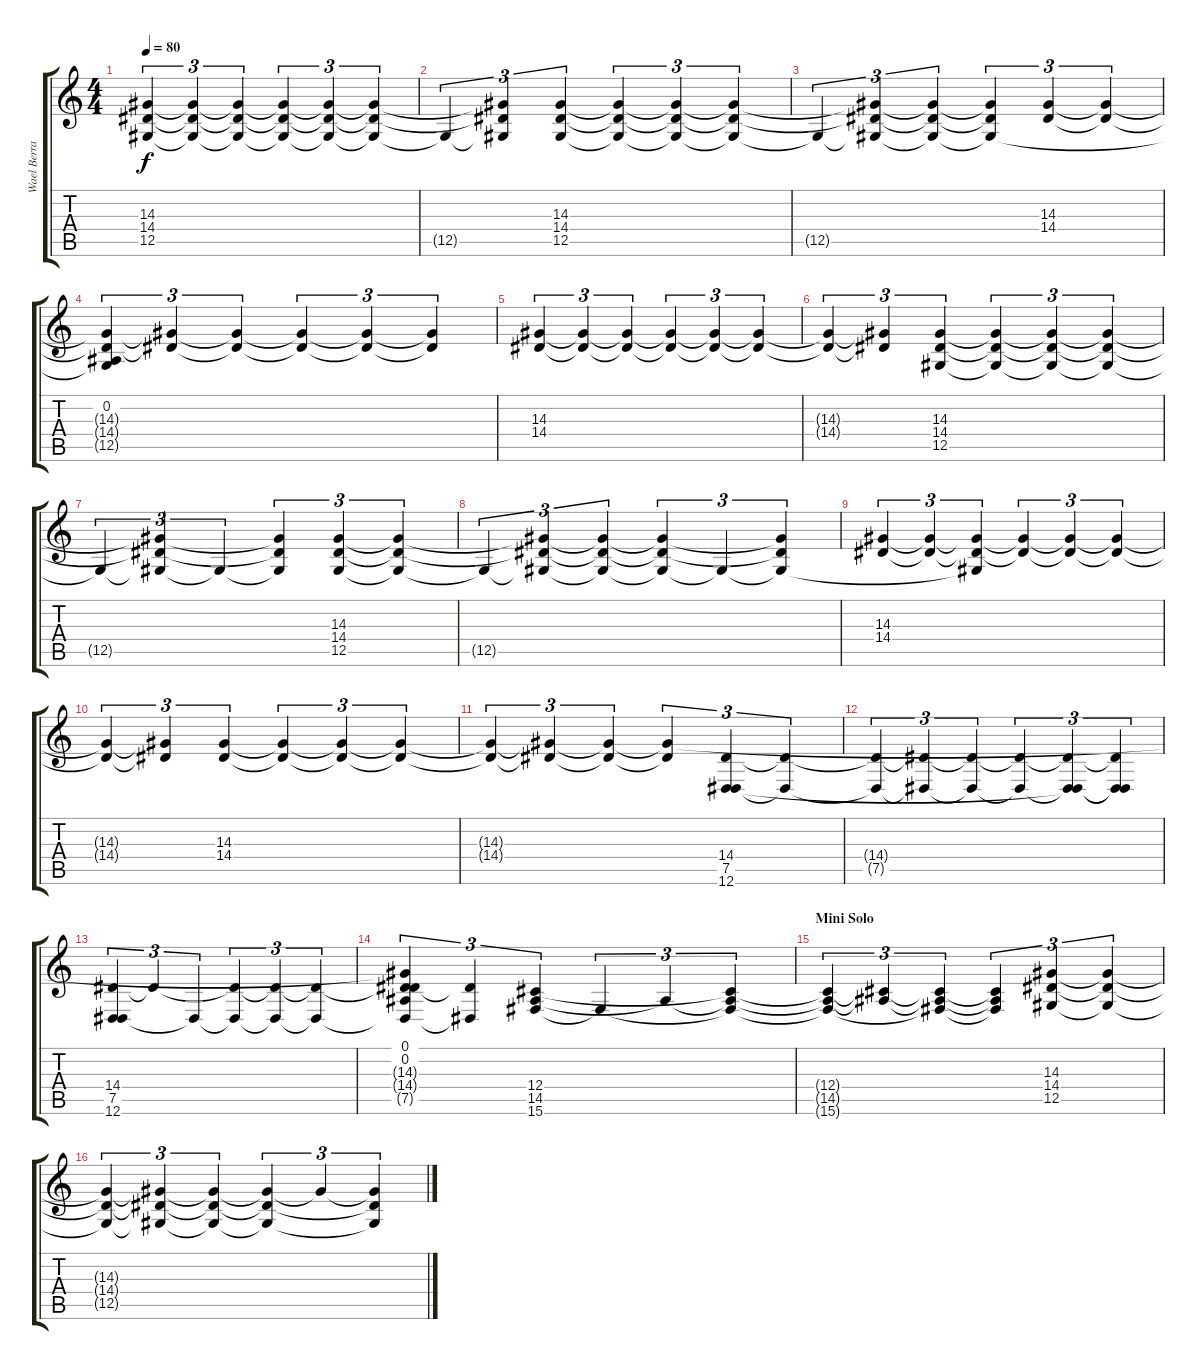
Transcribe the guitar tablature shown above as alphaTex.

\track ("Wael Berrais" "Wael Berra") {instrument stringensemble1}
\staff {score tabs}
\tuning (Eb4 Bb3 Gb3 Db3 Ab2 Eb2) {hide}
\ts (4 4)
\tempo 80
\clef g2
\ks c
(14.3 14.4 12.5).4{tu (3 2) dy f} (14.3{t} 14.4{t} 12.5{t}).4{tu (3 2)} (14.3{t} 14.4{t} 12.5{t}).4{tu (3 2)} (14.3{t} 14.4{t} 12.5{t}).4{tu (3 2)} (14.3{t} 14.4{t} 12.5{t}).4{tu (3 2)} (14.3{t} 14.4{t} 12.5{t}).4{tu (3 2)} |
12.5{t}.4{tu (3 2)} (14.3{t} 14.4{t} 12.5{t}).4{tu (3 2)} (14.3 14.4 12.5).4{tu (3 2)} (14.3{t} 14.4{t} 12.5{t}).4{tu (3 2)} (14.3{t} 14.4{t} 12.5{t}).4{tu (3 2)} (14.3{t} 14.4{t} 12.5{t}).4{tu (3 2)} |
12.5{t}.4{tu (3 2)} (14.3{t} 14.4{t} 12.5{t}).4{tu (3 2)} (14.3{t} 14.4{t} 12.5{t}).4{tu (3 2)} (14.3{t} 14.4{t} 12.5{t}).4{tu (3 2)} (14.3 14.4).4{tu (3 2)} (14.3{t} 14.4{t}).4{tu (3 2)} |
(0.2 14.3{t} 14.4{t} 12.5{t}).4{tu (3 2)} (14.3{t} 14.4{t}).4{tu (3 2)} (14.3{t} 14.4{t}).4{tu (3 2)} (14.3{t} 14.4{t}).4{tu (3 2)} (14.3{t} 14.4{t}).4{tu (3 2)} (14.3{t} 14.4{t}).4{tu (3 2)} |
(14.3 14.4).4{tu (3 2)} (14.3{t} 14.4{t}).4{tu (3 2)} (14.3{t} 14.4{t}).4{tu (3 2)} (14.3{t} 14.4{t}).4{tu (3 2)} (14.3{t} 14.4{t}).4{tu (3 2)} (14.3{t} 14.4{t}).4{tu (3 2)} |
(14.3{t} 14.4{t}).4{tu (3 2)} (14.3{t} 14.4{t}).4{tu (3 2)} (14.3 14.4 12.5).4{tu (3 2)} (14.3{t} 14.4{t} 12.5{t}).4{tu (3 2)} (14.3{t} 14.4{t} 12.5{t}).4{tu (3 2)} (14.3{t} 14.4{t} 12.5{t}).4{tu (3 2)} |
12.5{t}.4{tu (3 2)} (14.3{t} 14.4{t} 12.5{t}).4{tu (3 2)} 12.5{t}.4{tu (3 2)} (14.3{t} 14.4{t} 12.5{t}).4{tu (3 2)} (14.3 14.4 12.5).4{tu (3 2)} (14.3{t} 14.4{t} 12.5{t}).4{tu (3 2)} |
12.5{t}.4{tu (3 2)} (14.3{t} 14.4{t} 12.5{t}).4{tu (3 2)} (14.3{t} 14.4{t} 12.5{t}).4{tu (3 2)} (14.3{t} 14.4{t} 12.5{t}).4{tu (3 2)} 12.5{t}.4{tu (3 2)} (14.3{t} 14.4{t} 12.5{t}).4{tu (3 2)} |
(14.3 14.4).4{tu (3 2)} (14.3{t} 14.4{t}).4{tu (3 2)} (14.3{t} 14.4{t} 12.5{t}).4{tu (3 2)} (14.3{t} 14.4{t}).4{tu (3 2)} (14.3{t} 14.4{t}).4{tu (3 2)} (14.3{t} 14.4{t}).4{tu (3 2)} |
(14.3{t} 14.4{t}).4{tu (3 2)} (14.3{t} 14.4{t}).4{tu (3 2)} (14.3 14.4).4{tu (3 2)} (14.3{t} 14.4{t}).4{tu (3 2)} (14.3{t} 14.4{t}).4{tu (3 2)} (14.3{t} 14.4{t}).4{tu (3 2)} |
(14.3{t} 14.4{t}).4{tu (3 2)} (14.3{t} 14.4{t}).4{tu (3 2)} (14.3{t} 14.4{t}).4{tu (3 2)} (14.3{t} 14.4{t}).4{tu (3 2)} (14.4 7.5 12.6).4{tu (3 2)} (14.4{t} 7.5{t}).4{tu (3 2)} |
(14.4{t} 7.5{t}).4{tu (3 2)} (14.4{t} 7.5{t}).4{tu (3 2)} (14.4{t} 7.5{t}).4{tu (3 2)} (14.4{t} 7.5{t}).4{tu (3 2)} (14.4{t} 7.5{t} 12.6{t}).4{tu (3 2)} (14.4{t} 7.5{t} 12.6{t}).4{tu (3 2)} |
(14.4 7.5 12.6).4{tu (3 2)} 14.4{t}.4{tu (3 2)} 7.5{t}.4{tu (3 2)} (14.4{t} 7.5{t}).4{tu (3 2)} (14.4{t} 7.5{t}).4{tu (3 2)} (14.4{t} 7.5{t}).4{tu (3 2)} |
(0.1 0.2 14.3{t} 14.4{t} 7.5{t}).4{tu (3 2)} (14.4{t} 7.5{t}).4{tu (3 2)} (12.4 14.5 15.6).4{tu (3 2)} 15.6{t}.4{tu (3 2)} 14.5{t}.4{tu (3 2)} (12.4{t} 14.5{t} 15.6{t}).4{tu (3 2)} |
\section ("" "Mini Solo")
(12.4{t} 14.5{t} 15.6{t}).4{tu (3 2)} (12.4{t} 14.5{t}).4{tu (3 2)} (12.4{t} 14.5{t} 15.6{t}).4{tu (3 2)} (12.4{t} 14.5{t} 15.6{t}).4{tu (3 2)} (14.3 14.4 12.5).4{tu (3 2)} (14.3{t} 14.4{t} 12.5{t}).4{tu (3 2)} |
(14.3{t} 14.4{t} 12.5{t}).4{tu (3 2)} (14.3{t} 14.4{t} 12.5{t}).4{tu (3 2)} (14.3{t} 14.4{t} 12.5{t}).4{tu (3 2)} (14.3{t} 14.4{t} 12.5{t}).4{tu (3 2)} 14.3{t}.4{tu (3 2)} (14.3{t} 14.4{t} 12.5{t}).4{tu (3 2)}
